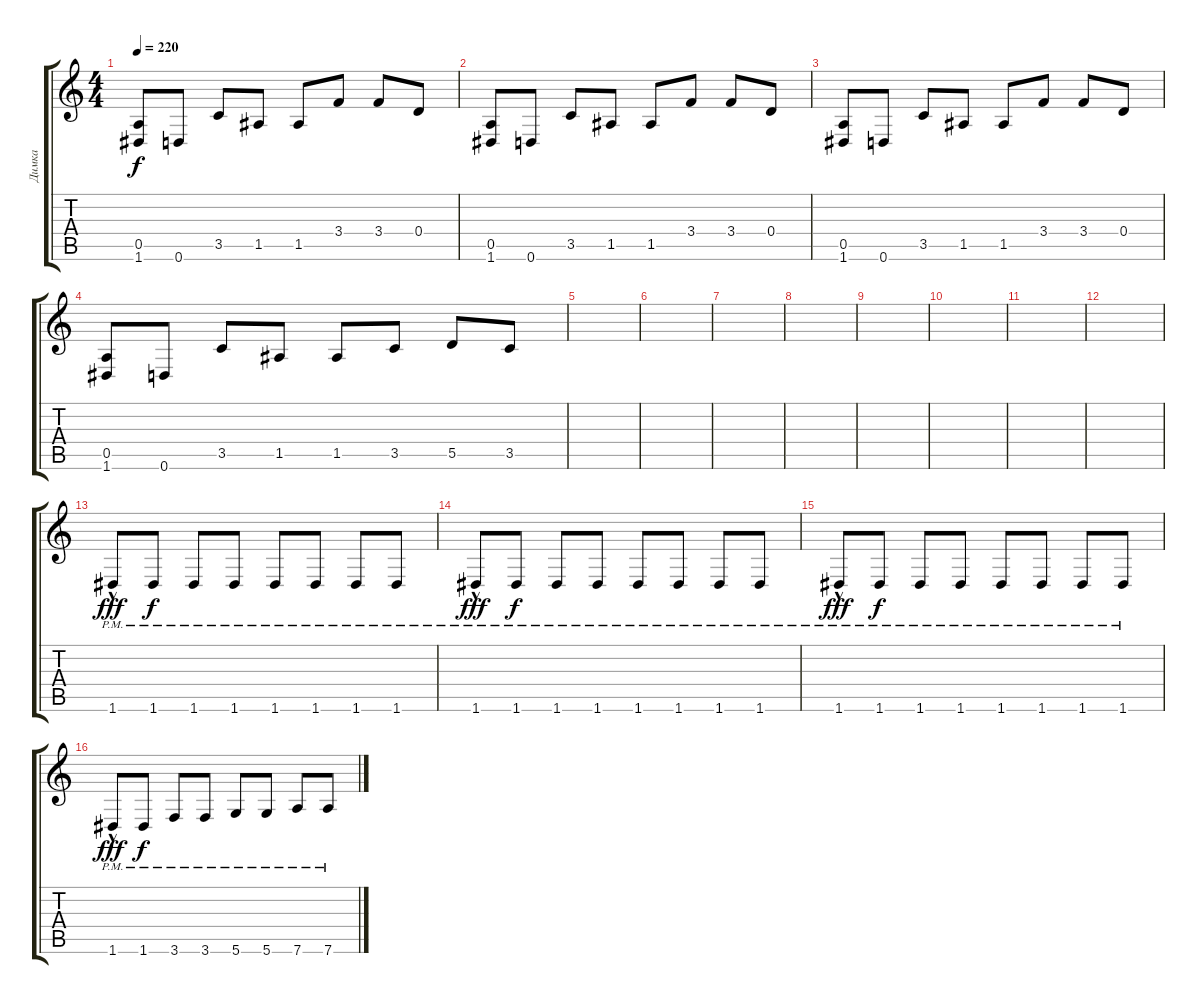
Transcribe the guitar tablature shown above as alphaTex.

\track ("Димка" "Димка") {instrument distortionguitar}
\staff {score tabs}
\tuning (D4 B3 G3 D3 A2 D2) {hide}
\ts (4 4)
\tempo 220
\clef g2
\ks c
(0.5 1.6).8{dy f} 0.6.8 3.5.8 1.5.8 1.5.8 3.4.8 3.4.8 0.4.8 |
(0.5 1.6).8 0.6.8 3.5.8 1.5.8 1.5.8 3.4.8 3.4.8 0.4.8 |
(0.5 1.6).8 0.6.8 3.5.8 1.5.8 1.5.8 3.4.8 3.4.8 0.4.8 |
(0.5 1.6).8 0.6.8 3.5.8 1.5.8 1.5.8 3.5.8 5.5.8 3.5.8 |
|
|
|
|
|
|
|
|
1.6{hac pm}.8{dy fff} 1.6{pm}.8{dy f} 1.6{pm}.8 1.6{pm}.8 1.6{pm}.8 1.6{pm}.8 1.6{pm}.8 1.6{pm}.8 |
1.6{hac pm}.8{dy fff} 1.6{pm}.8{dy f} 1.6{pm}.8 1.6{pm}.8 1.6{pm}.8 1.6{pm}.8 1.6{pm}.8 1.6{pm}.8 |
1.6{hac pm}.8{dy fff} 1.6{pm}.8{dy f} 1.6{pm}.8 1.6{pm}.8 1.6{pm}.8 1.6{pm}.8 1.6{pm}.8 1.6{pm}.8 |
1.6{hac pm}.8{dy fff} 1.6{pm}.8{dy f} 3.6{pm}.8 3.6{pm}.8 5.6{pm}.8 5.6{pm}.8 7.6{pm}.8 7.6{pm}.8
